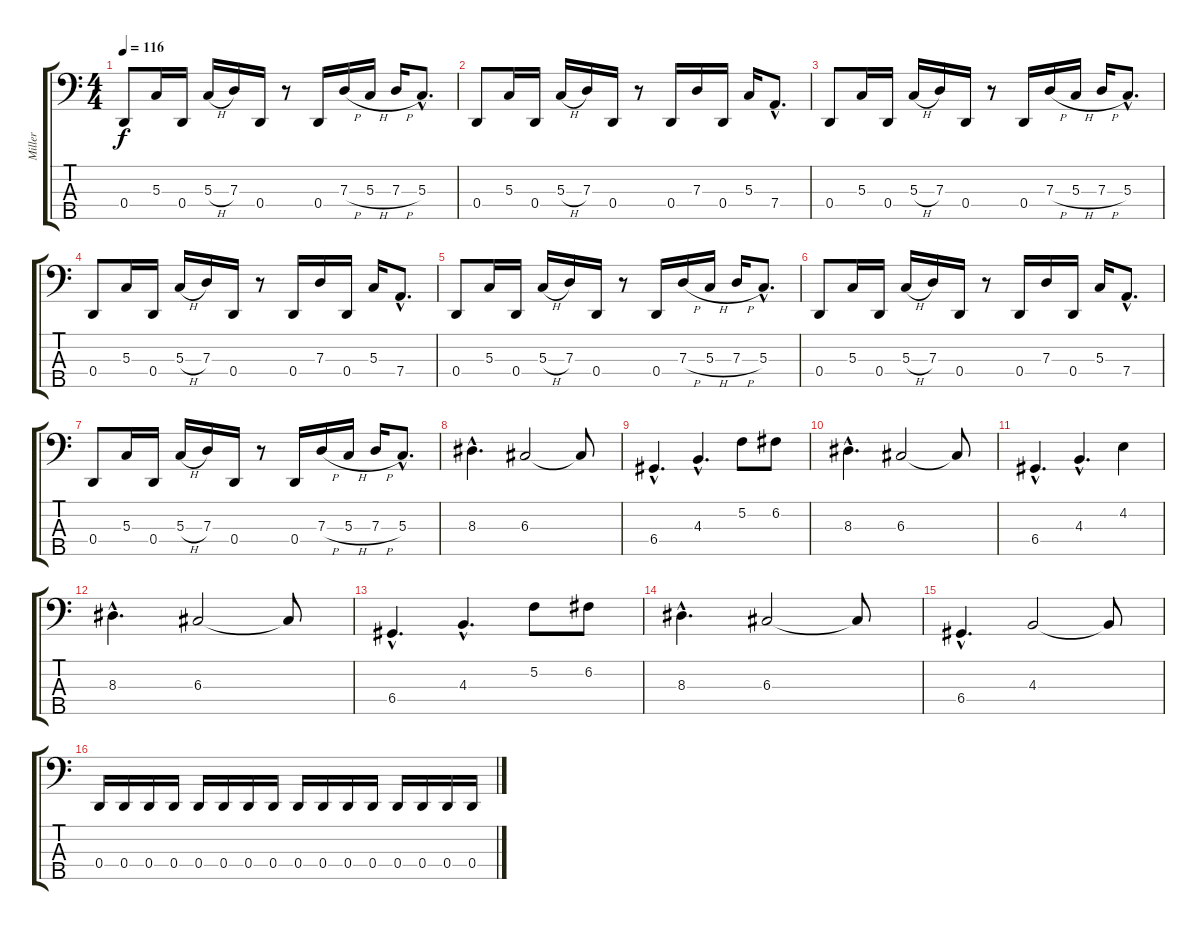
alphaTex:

\track ("Miller" "Miller") {instrument electricbassfinger}
\staff {score tabs}
\tuning (F2 C2 G1 D1 A0) {hide}
\ts (4 4)
\tempo 116
\clef f4
\ks c
0.4.8{dy f} 5.3.16 0.4.16 5.3{h}.16 7.3.16 0.4.16 r.8 0.4.16 7.3{h}.16 5.3{h}.16 7.3{h}.16 5.3{hac}.8{d} |
0.4.8 5.3.16 0.4.16 5.3{h}.16 7.3.16 0.4.16 r.8 0.4.16 7.3.16 0.4.16 5.3.16 7.4{hac}.8{d} |
0.4.8 5.3.16 0.4.16 5.3{h}.16 7.3.16 0.4.16 r.8 0.4.16 7.3{h}.16 5.3{h}.16 7.3{h}.16 5.3{hac}.8{d} |
0.4.8 5.3.16 0.4.16 5.3{h}.16 7.3.16 0.4.16 r.8 0.4.16 7.3.16 0.4.16 5.3.16 7.4{hac}.8{d} |
0.4.8 5.3.16 0.4.16 5.3{h}.16 7.3.16 0.4.16 r.8 0.4.16 7.3{h}.16 5.3{h}.16 7.3{h}.16 5.3{hac}.8{d} |
0.4.8 5.3.16 0.4.16 5.3{h}.16 7.3.16 0.4.16 r.8 0.4.16 7.3.16 0.4.16 5.3.16 7.4{hac}.8{d} |
0.4.8 5.3.16 0.4.16 5.3{h}.16 7.3.16 0.4.16 r.8 0.4.16 7.3{h}.16 5.3{h}.16 7.3{h}.16 5.3{hac}.8{d} |
8.3{hac}.4{d} 6.3.2 6.3{t}.8 |
6.4{hac}.4{d} 4.3{hac}.4{d} 5.2.8 6.2.8 |
8.3{hac}.4{d} 6.3.2 6.3{t}.8 |
6.4{hac}.4{d} 4.3{hac}.4{d} 4.2.4 |
8.3{hac}.4{d} 6.3.2 6.3{t}.8 |
6.4{hac}.4{d} 4.3{hac}.4{d} 5.2.8 6.2.8 |
8.3{hac}.4{d} 6.3.2 6.3{t}.8 |
6.4{hac}.4{d} 4.3.2 4.3{t}.8 |
0.4.16 0.4.16 0.4.16 0.4.16 0.4.16 0.4.16 0.4.16 0.4.16 0.4.16 0.4.16 0.4.16 0.4.16 0.4.16 0.4.16 0.4.16 0.4.16
